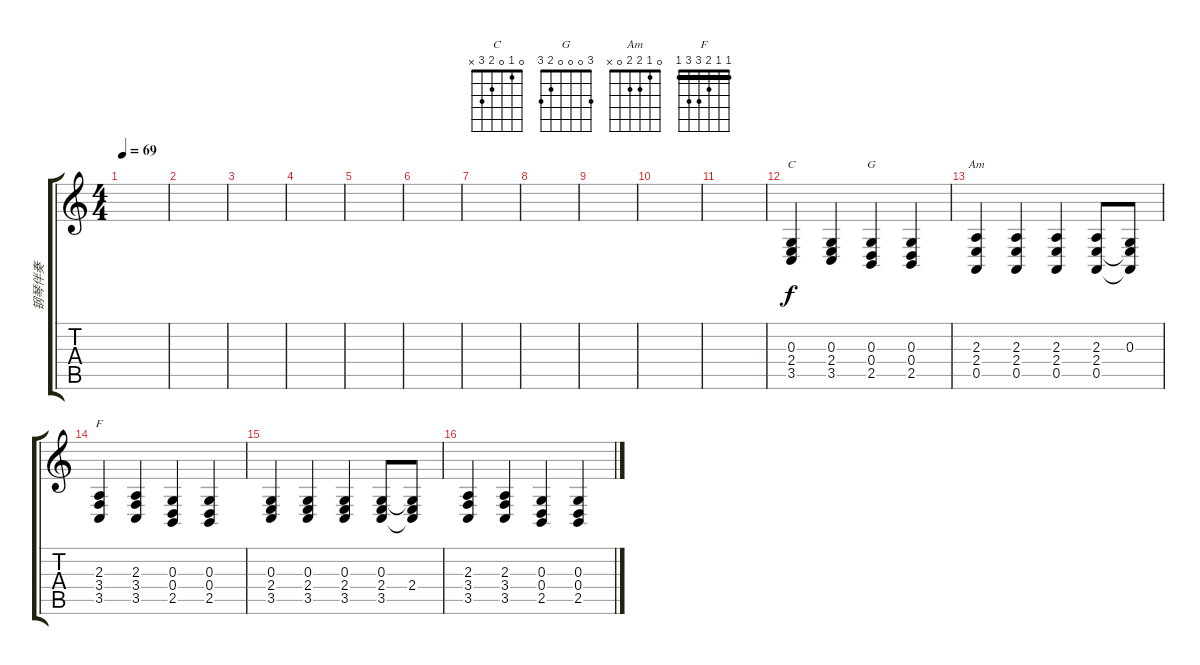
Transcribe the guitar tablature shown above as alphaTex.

\track ("钢琴伴奏" "钢琴伴奏") {instrument acousticgrandpiano}
\staff {score tabs}
\tuning (E4 B3 G3 D3 A2 E2) {hide}
\chord ("C" 0 1 0 2 3 x)
\chord ("G" 3 0 0 0 2 3)
\chord ("Am" 0 1 2 2 0 x)
\chord ("F" 1 1 2 3 3 1) {barre 1}
\ts (4 4)
\tempo 69
\clef g2
\ks c
|
|
|
|
|
|
|
|
|
|
|
(0.3 2.4 3.5).4{ch "C"} (0.3 2.4 3.5).4 (0.3 0.4 2.5).4{ch "G"} (0.3 0.4 2.5).4 |
(2.3 2.4 0.5).4{ch "Am"} (2.3 2.4 0.5).4 (2.3 2.4 0.5).4 (2.3 2.4 0.5).8 (0.3 2.4{t} 0.5{t}).8 |
(2.3 3.4 3.5).4{ch "F"} (2.3 3.4 3.5).4 (0.3 0.4 2.5).4 (0.3 0.4 2.5).4 |
(0.3 2.4 3.5).4 (0.3 2.4 3.5).4 (0.3 2.4 3.5).4 (0.3 2.4 3.5).8 (0.3{t} 2.4 3.5{t}).8 |
(2.3 3.4 3.5).4 (2.3 3.4 3.5).4 (0.3 0.4 2.5).4 (0.3 0.4 2.5).4
